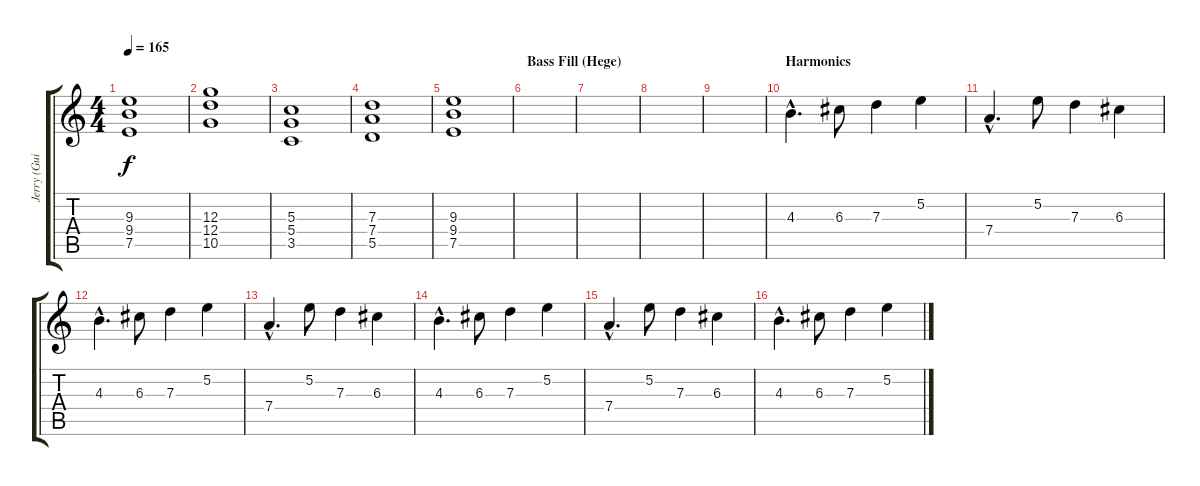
\track ("Jerry (Guitar2) " "Jerry (Gui") {instrument distortionguitar}
\staff {score tabs}
\tuning (E4 B3 G3 D3 A2 E2) {hide}
\ts (4 4)
\tempo 165
\clef g2
\ks c
(9.3 9.4 7.5).1{dy f} |
(12.3 12.4 10.5).1 |
(5.3 5.4 3.5).1 |
(7.3 7.4 5.5).1 |
(9.3 9.4 7.5).1 |
\section ("" "Bass Fill (Hege)")
|
|
|
|
\section ("" "Harmonics ")
4.3{hac}.4{d} 6.3.8 7.3.4 5.2.4 |
7.4{hac}.4{d} 5.2.8 7.3.4 6.3.4 |
4.3{hac}.4{d} 6.3.8 7.3.4 5.2.4 |
7.4{hac}.4{d} 5.2.8 7.3.4 6.3.4 |
4.3{hac}.4{d} 6.3.8 7.3.4 5.2.4 |
7.4{hac}.4{d} 5.2.8 7.3.4 6.3.4 |
4.3{hac}.4{d} 6.3.8 7.3.4 5.2.4
